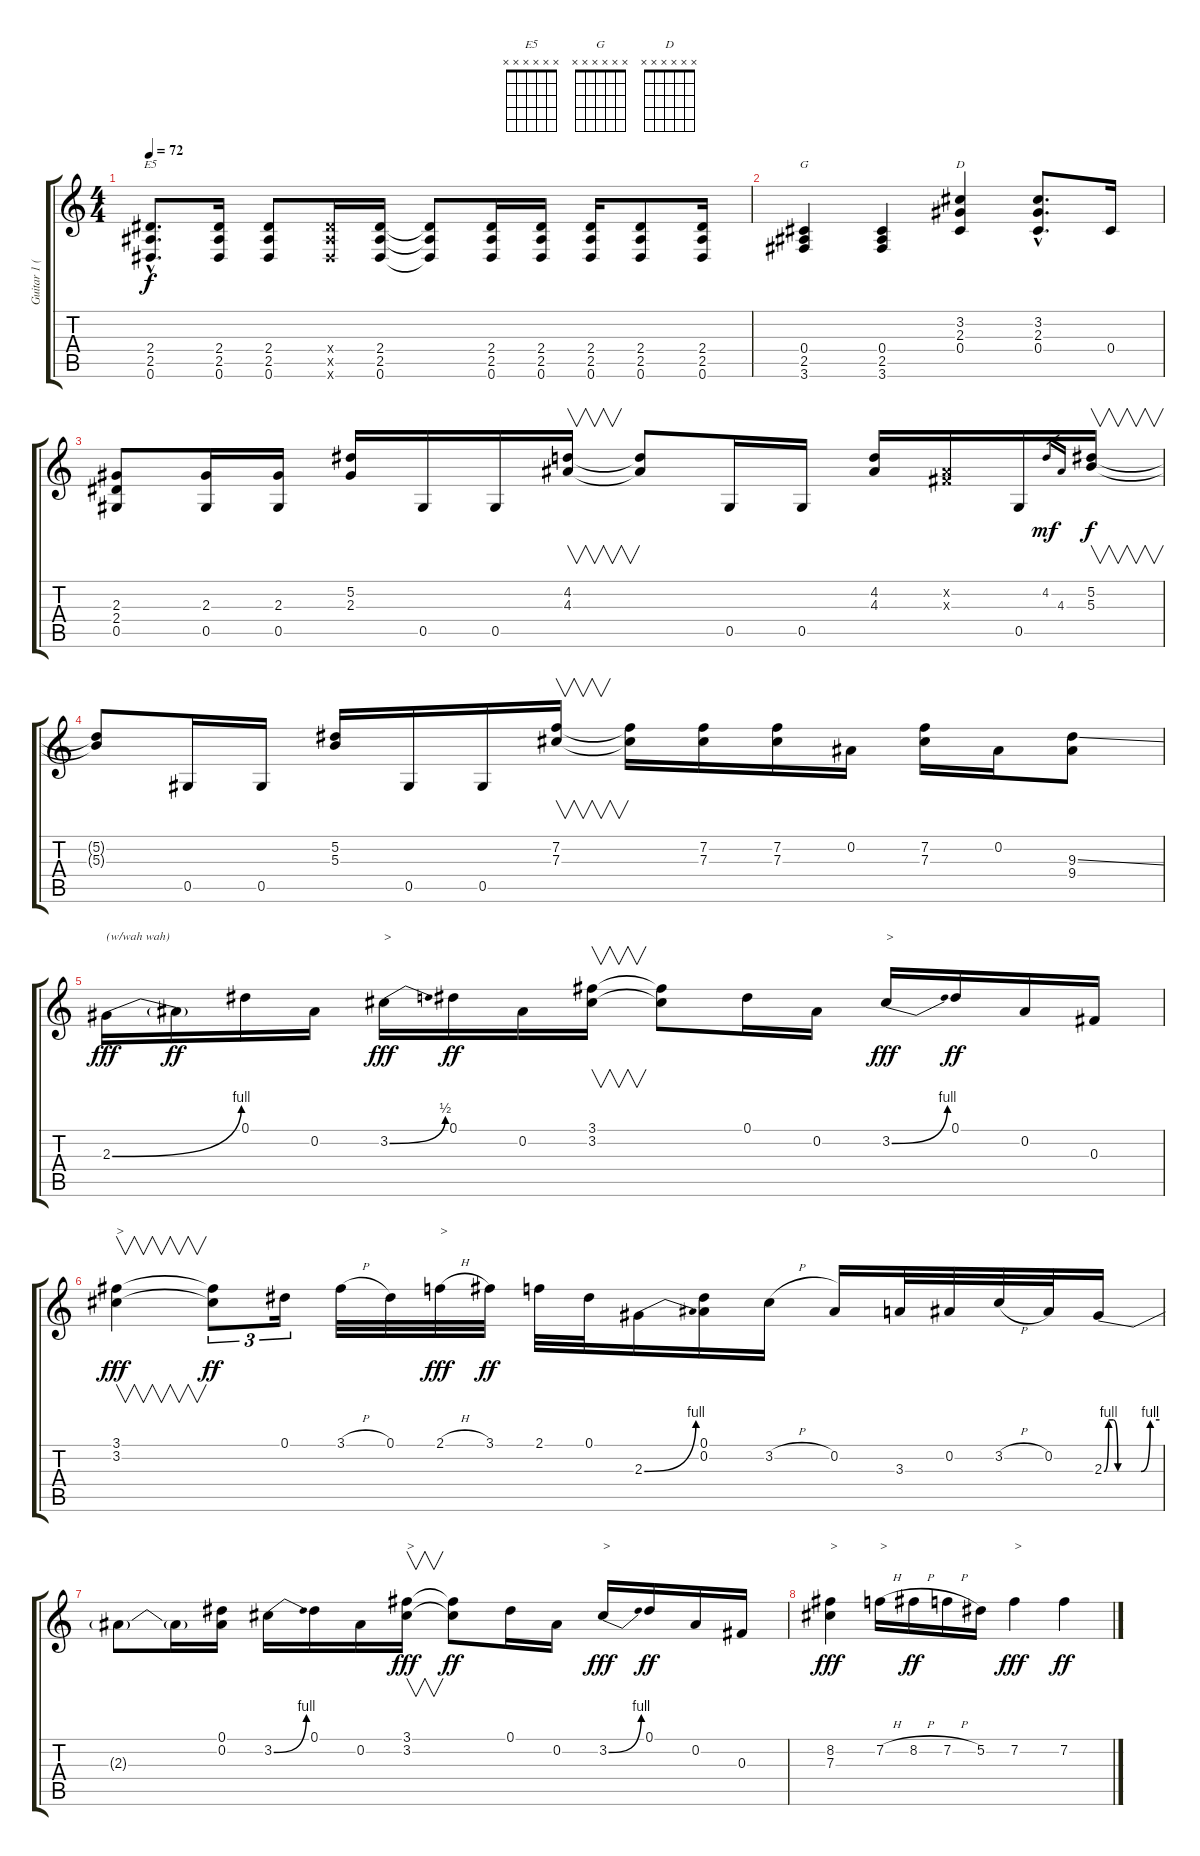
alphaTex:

\track ("Guitar 1 (Slash)" "Guitar 1 (") {instrument overdrivenguitar}
\staff {score tabs}
\tuning (Eb4 Bb3 Gb3 Db3 Ab2 Eb2) {hide}
\chord ("E5" x x x x x x) {firstfret 0}
\chord ("G" x x x x x x) {firstfret 0}
\chord ("D" x x x x x x) {firstfret 0}
\ts (4 4)
\tempo 72
\clef g2
\ks c
(2.4{hac} 2.5{hac} 0.6{hac}).8{d ch "E5" dy f} (2.4 2.5 0.6).16 (2.4 2.5 0.6).8 (2.4{x} 2.5{x} 0.6{x}).16 (2.4 2.5 0.6).16 (2.4{t} 2.5{t} 0.6{t}).8 (2.4 2.5 0.6).16 (2.4 2.5 0.6).16 (2.4 2.5 0.6).16 (2.4 2.5 0.6).8 (2.4 2.5 0.6).16 |
(0.4 2.5 3.6).4{ch "G"} (0.4 2.5 3.6).4 (3.2 2.3 0.4).4{ch "D"} (3.2{hac} 2.3{hac} 0.4{hac}).8{d} 0.4.16 |
(2.3 2.4 0.5).8 (2.3 0.5).16 (2.3 0.5).16 (5.2 2.3).16 0.5.16 0.5.16 (4.2 4.3).16{v} (4.2{t} 4.3{t}).8 0.5.16 0.5.16 (4.2 4.3).16 (0.2{x} 0.3{x}).16 0.5.16 4.2.16{gr dy mf} 4.3.16{gr} (5.2 5.3).16{v dy f} |
(5.2{t} 5.3{t}).8 0.5.16 0.5.16 (5.2 5.3).16 0.5.16 0.5.16 (7.2 7.3).16{v} (7.2{t} 7.3{t}).16 (7.2 7.3).16 (7.2 7.3).16 0.2.16 (7.2 7.3).16 0.2.16 (9.3{ss} 9.4).8 |
2.3{be (bend 0 0 60 4)}.16{txt "(w/wah wah)" dy fff} 2.3{t}.16{dy ff} 0.1.16 0.2.16 3.2{be (bend 0 0 60 2)}.16{txt ">" dy fff} 0.1.16{dy ff} 0.2.16 (3.1 3.2).16{v} (3.1{t} 3.2{t}).8 0.1.16 0.2.16 3.2{be (bend 0 0 60 4)}.16{txt ">" dy fff} 0.1.16{dy ff} 0.2.16 0.3.16 |
(3.1 3.2).4{v txt ">" dy fff} (3.1{t} 3.2{t}).8{tu (3 2) dy ff} 0.1.16{tu (3 2)} 3.1{h}.32 0.1.32 2.1{h}.32{txt ">" dy fff} 3.1.32{dy ff} 2.1.32 0.1.32 2.3{be (bend 0 0 60 4)}.16 (0.1 0.2).16 3.2{h}.16 0.2.16 3.3.32 0.2.32 3.2{h}.32 0.2.32 2.3{be (custom 0 0 5 4 10 4 15 0 30 0 40 0 50 4 60 4)}.16 |
2.3{t}.8 2.3{t}.16 (0.1 0.2).16 3.2{be (bend 0 0 60 4)}.16 0.1.16 0.2.16 (3.1 3.2).16{v txt ">" dy fff} (3.1{t} 3.2{t}).8{dy ff} 0.1.16 0.2.16 3.2{be (bend 0 0 60 4)}.16{txt ">" dy fff} 0.1.16{dy ff} 0.2.16 0.3.16 |
(8.2 7.3).4{txt ">" dy fff} 7.2{h}.16{txt ">"} 8.2{h}.16{dy ff} 7.2{h}.16 5.2.16 7.2.4{txt ">" dy fff} 7.2.4{dy ff}
